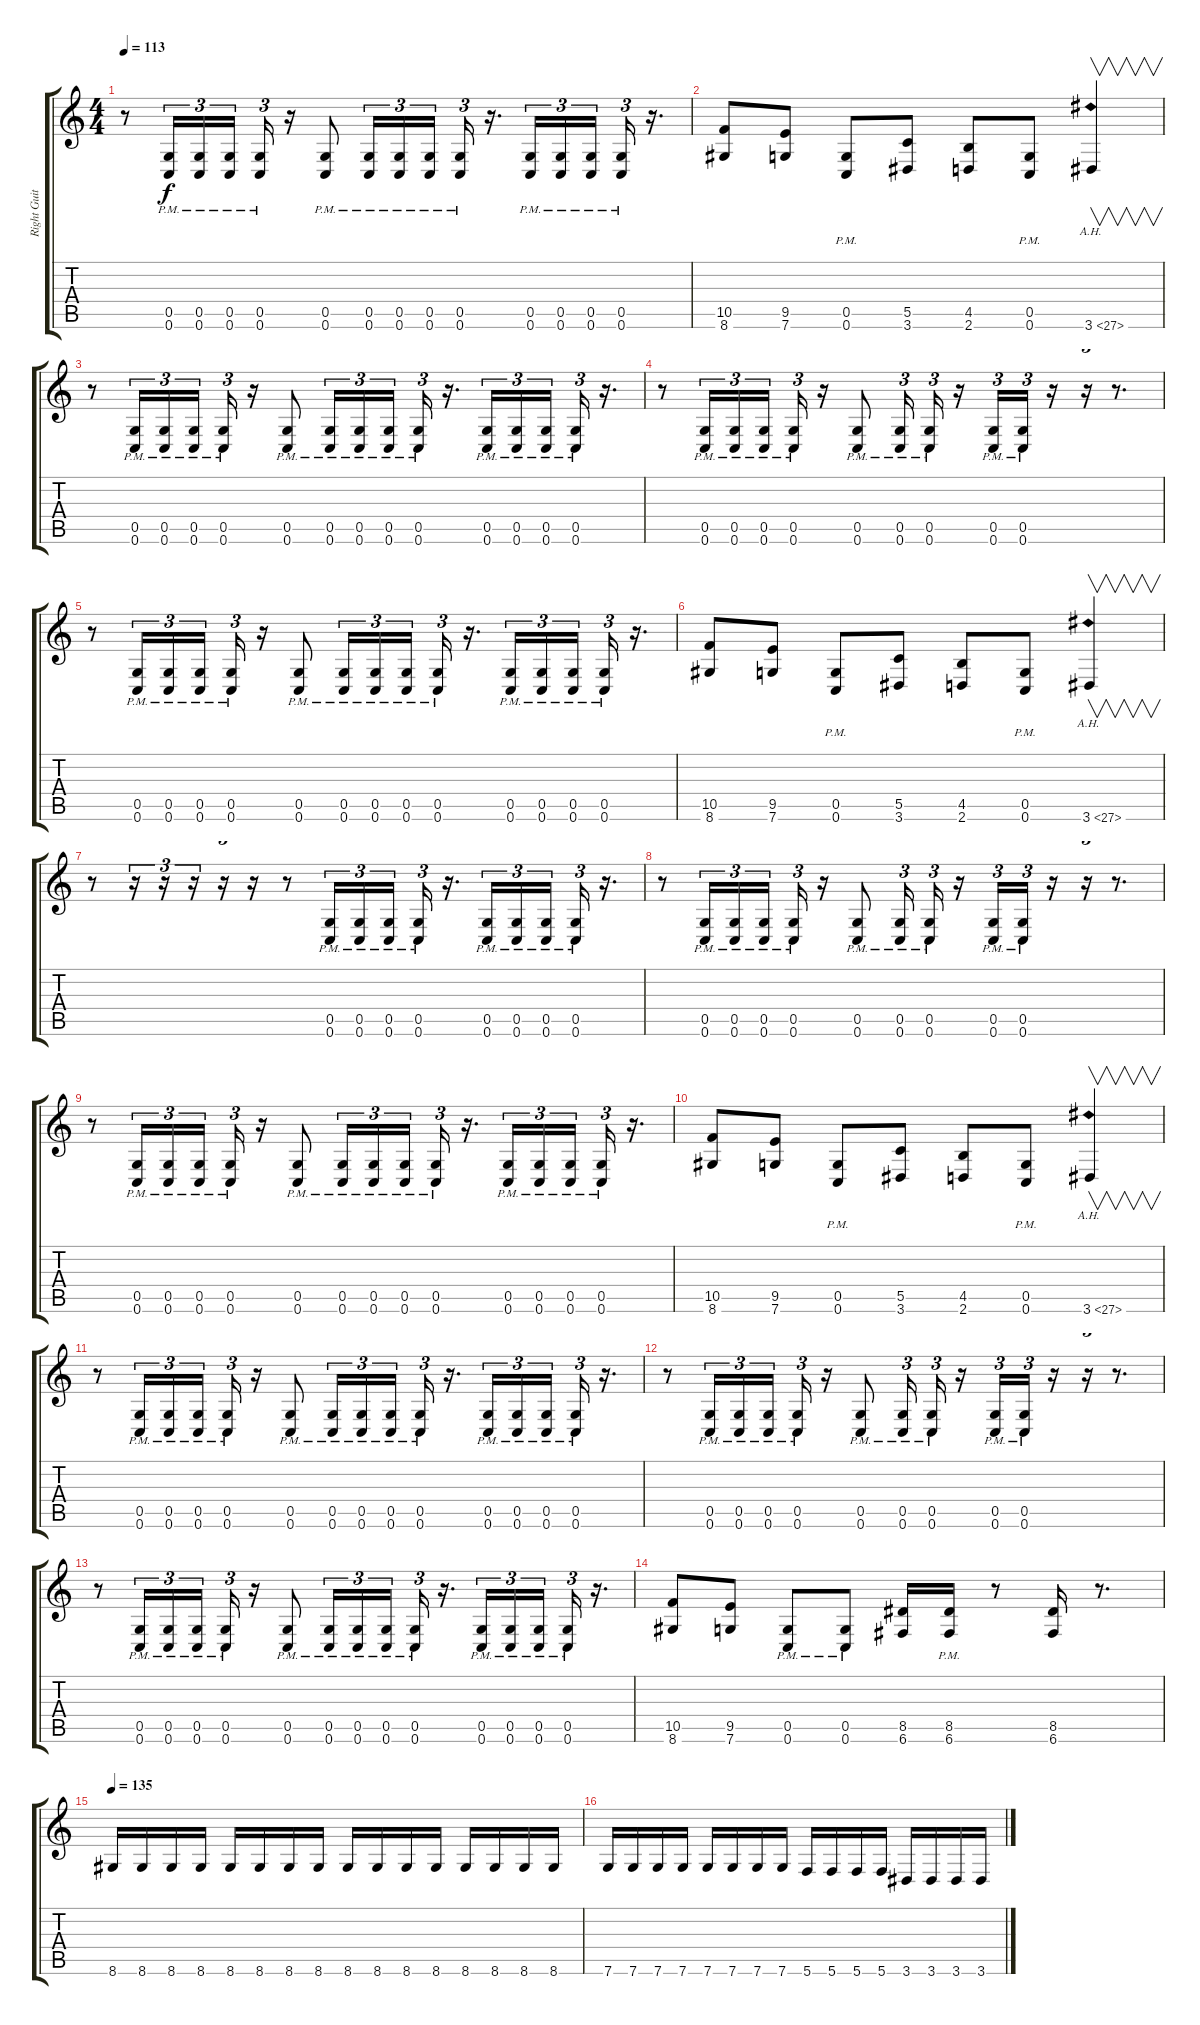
\track ("Right Guitar" "Right Guit") {instrument distortionguitar}
\staff {score tabs}
\tuning (D4 A3 F3 C3 G2 C2) {hide}
\ts (4 4)
\tempo 113
\clef g2
\ks c
r.8{dy f} (0.5{pm} 0.6{pm}).16{tu (3 2)} (0.5{pm} 0.6{pm}).16{tu (3 2)} (0.5{pm} 0.6{pm}).16{tu (3 2)} (0.5{pm} 0.6{pm}).16{tu (3 2)} r.16 (0.5{pm} 0.6{pm}).8 (0.5{pm} 0.6{pm}).16{tu (3 2)} (0.5{pm} 0.6{pm}).16{tu (3 2)} (0.5{pm} 0.6{pm}).16{tu (3 2) beam splitsecondary} (0.5{pm} 0.6{pm}).16{tu (3 2)} r.16{d} (0.5{pm} 0.6{pm}).16{tu (3 2)} (0.5{pm} 0.6{pm}).16{tu (3 2)} (0.5{pm} 0.6{pm}).16{tu (3 2) beam splitsecondary} (0.5{pm} 0.6{pm}).16{tu (3 2)} r.16{d} |
(10.5 8.6).8 (9.5 7.6).8 (0.5{pm} 0.6{pm}).8 (5.5 3.6).8 (4.5 2.6).8 (0.5{pm} 0.6{pm}).8 3.6{ah 24}.4{v} |
r.8 (0.5{pm} 0.6{pm}).16{tu (3 2)} (0.5{pm} 0.6{pm}).16{tu (3 2)} (0.5{pm} 0.6{pm}).16{tu (3 2)} (0.5{pm} 0.6{pm}).16{tu (3 2)} r.16 (0.5{pm} 0.6{pm}).8 (0.5{pm} 0.6{pm}).16{tu (3 2)} (0.5{pm} 0.6{pm}).16{tu (3 2)} (0.5{pm} 0.6{pm}).16{tu (3 2) beam splitsecondary} (0.5{pm} 0.6{pm}).16{tu (3 2)} r.16{d} (0.5{pm} 0.6{pm}).16{tu (3 2)} (0.5{pm} 0.6{pm}).16{tu (3 2)} (0.5{pm} 0.6{pm}).16{tu (3 2) beam splitsecondary} (0.5{pm} 0.6{pm}).16{tu (3 2)} r.16{d} |
r.8 (0.5{pm} 0.6{pm}).16{tu (3 2)} (0.5{pm} 0.6{pm}).16{tu (3 2)} (0.5{pm} 0.6{pm}).16{tu (3 2)} (0.5{pm} 0.6{pm}).16{tu (3 2)} r.16 (0.5{pm} 0.6{pm}).8 (0.5{pm} 0.6{pm}).16{tu (3 2)} (0.5{pm} 0.6{pm}).16{tu (3 2)} r.16 (0.5{pm} 0.6{pm}).16{tu (3 2)} (0.5{pm} 0.6{pm}).16{tu (3 2)} r.16 r.16{tu (3 2)} r.8{d} |
r.8 (0.5{pm} 0.6{pm}).16{tu (3 2)} (0.5{pm} 0.6{pm}).16{tu (3 2)} (0.5{pm} 0.6{pm}).16{tu (3 2)} (0.5{pm} 0.6{pm}).16{tu (3 2)} r.16 (0.5{pm} 0.6{pm}).8 (0.5{pm} 0.6{pm}).16{tu (3 2)} (0.5{pm} 0.6{pm}).16{tu (3 2)} (0.5{pm} 0.6{pm}).16{tu (3 2) beam splitsecondary} (0.5{pm} 0.6{pm}).16{tu (3 2)} r.16{d} (0.5{pm} 0.6{pm}).16{tu (3 2)} (0.5{pm} 0.6{pm}).16{tu (3 2)} (0.5{pm} 0.6{pm}).16{tu (3 2) beam splitsecondary} (0.5{pm} 0.6{pm}).16{tu (3 2)} r.16{d} |
(10.5 8.6).8 (9.5 7.6).8 (0.5{pm} 0.6{pm}).8 (5.5 3.6).8 (4.5 2.6).8 (0.5{pm} 0.6{pm}).8 3.6{ah 24}.4{v} |
r.8 r.16{tu (3 2)} r.16{tu (3 2)} r.16{tu (3 2)} r.16{tu (3 2)} r.16 r.8 (0.5{pm} 0.6{pm}).16{tu (3 2)} (0.5{pm} 0.6{pm}).16{tu (3 2)} (0.5{pm} 0.6{pm}).16{tu (3 2) beam splitsecondary} (0.5{pm} 0.6{pm}).16{tu (3 2)} r.16{d} (0.5{pm} 0.6{pm}).16{tu (3 2)} (0.5{pm} 0.6{pm}).16{tu (3 2)} (0.5{pm} 0.6{pm}).16{tu (3 2) beam splitsecondary} (0.5{pm} 0.6{pm}).16{tu (3 2)} r.16{d} |
r.8 (0.5{pm} 0.6{pm}).16{tu (3 2)} (0.5{pm} 0.6{pm}).16{tu (3 2)} (0.5{pm} 0.6{pm}).16{tu (3 2)} (0.5{pm} 0.6{pm}).16{tu (3 2)} r.16 (0.5{pm} 0.6{pm}).8 (0.5{pm} 0.6{pm}).16{tu (3 2)} (0.5{pm} 0.6{pm}).16{tu (3 2)} r.16 (0.5{pm} 0.6{pm}).16{tu (3 2)} (0.5{pm} 0.6{pm}).16{tu (3 2)} r.16 r.16{tu (3 2)} r.8{d} |
r.8 (0.5{pm} 0.6{pm}).16{tu (3 2)} (0.5{pm} 0.6{pm}).16{tu (3 2)} (0.5{pm} 0.6{pm}).16{tu (3 2)} (0.5{pm} 0.6{pm}).16{tu (3 2)} r.16 (0.5{pm} 0.6{pm}).8 (0.5{pm} 0.6{pm}).16{tu (3 2)} (0.5{pm} 0.6{pm}).16{tu (3 2)} (0.5{pm} 0.6{pm}).16{tu (3 2) beam splitsecondary} (0.5{pm} 0.6{pm}).16{tu (3 2)} r.16{d} (0.5{pm} 0.6{pm}).16{tu (3 2)} (0.5{pm} 0.6{pm}).16{tu (3 2)} (0.5{pm} 0.6{pm}).16{tu (3 2) beam splitsecondary} (0.5{pm} 0.6{pm}).16{tu (3 2)} r.16{d} |
(10.5 8.6).8 (9.5 7.6).8 (0.5{pm} 0.6{pm}).8 (5.5 3.6).8 (4.5 2.6).8 (0.5{pm} 0.6{pm}).8 3.6{ah 24}.4{v} |
r.8 (0.5{pm} 0.6{pm}).16{tu (3 2)} (0.5{pm} 0.6{pm}).16{tu (3 2)} (0.5{pm} 0.6{pm}).16{tu (3 2)} (0.5{pm} 0.6{pm}).16{tu (3 2)} r.16 (0.5{pm} 0.6{pm}).8 (0.5{pm} 0.6{pm}).16{tu (3 2)} (0.5{pm} 0.6{pm}).16{tu (3 2)} (0.5{pm} 0.6{pm}).16{tu (3 2) beam splitsecondary} (0.5{pm} 0.6{pm}).16{tu (3 2)} r.16{d} (0.5{pm} 0.6{pm}).16{tu (3 2)} (0.5{pm} 0.6{pm}).16{tu (3 2)} (0.5{pm} 0.6{pm}).16{tu (3 2) beam splitsecondary} (0.5{pm} 0.6{pm}).16{tu (3 2)} r.16{d} |
r.8 (0.5{pm} 0.6{pm}).16{tu (3 2)} (0.5{pm} 0.6{pm}).16{tu (3 2)} (0.5{pm} 0.6{pm}).16{tu (3 2)} (0.5{pm} 0.6{pm}).16{tu (3 2)} r.16 (0.5{pm} 0.6{pm}).8 (0.5{pm} 0.6{pm}).16{tu (3 2)} (0.5{pm} 0.6{pm}).16{tu (3 2)} r.16 (0.5{pm} 0.6{pm}).16{tu (3 2)} (0.5{pm} 0.6{pm}).16{tu (3 2)} r.16 r.16{tu (3 2)} r.8{d} |
r.8 (0.5{pm} 0.6{pm}).16{tu (3 2)} (0.5{pm} 0.6{pm}).16{tu (3 2)} (0.5{pm} 0.6{pm}).16{tu (3 2)} (0.5{pm} 0.6{pm}).16{tu (3 2)} r.16 (0.5{pm} 0.6{pm}).8 (0.5{pm} 0.6{pm}).16{tu (3 2)} (0.5{pm} 0.6{pm}).16{tu (3 2)} (0.5{pm} 0.6{pm}).16{tu (3 2) beam splitsecondary} (0.5{pm} 0.6{pm}).16{tu (3 2)} r.16{d} (0.5{pm} 0.6{pm}).16{tu (3 2)} (0.5{pm} 0.6{pm}).16{tu (3 2)} (0.5{pm} 0.6{pm}).16{tu (3 2) beam splitsecondary} (0.5{pm} 0.6{pm}).16{tu (3 2)} r.16{d} |
(10.5 8.6).8 (9.5 7.6).8 (0.5{pm} 0.6{pm}).8 (0.5{pm} 0.6{pm}).8 (8.5 6.6).16 (8.5{pm} 6.6{pm}).16 r.8 (8.5 6.6).16 r.8{d} |
\tempo 135
8.6.16 8.6.16 8.6.16 8.6.16 8.6.16 8.6.16 8.6.16 8.6.16 8.6.16 8.6.16 8.6.16 8.6.16 8.6.16 8.6.16 8.6.16 8.6.16 |
7.6.16 7.6.16 7.6.16 7.6.16 7.6.16 7.6.16 7.6.16 7.6.16 5.6.16 5.6.16 5.6.16 5.6.16 3.6.16 3.6.16 3.6.16 3.6.16
